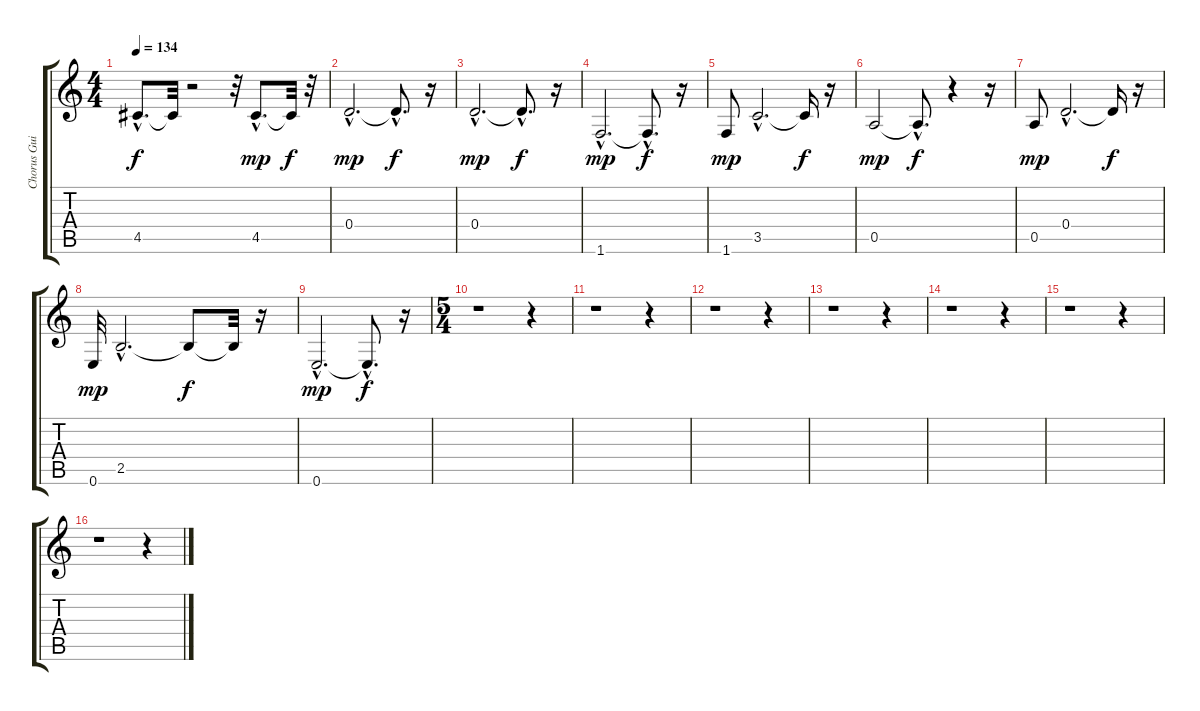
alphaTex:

\track ("Chorus Guitar 2" "Chorus Gui") {instrument electricguitarclean}
\staff {score tabs}
\tuning (E4 B3 G3 D3 A2 E2) {hide}
\ts (4 4)
\tempo 134
\clef g2
\ks c
4.5{hac t}.8{d dy f} 4.5{t}.32 r.2 r.32 4.5{hac}.8{d dy mp} 4.5{t}.32{dy f} r.32 |
0.4{hac}.2{d dy mp} 0.4{hac t}.8{d dy f} r.16 |
0.4{hac}.2{d dy mp} 0.4{hac t}.8{d dy f} r.16 |
1.6{hac}.2{d dy mp} 1.6{hac t}.8{d dy f} r.16 |
1.6.8{dy mp} 3.5{hac}.2{d} 3.5{t}.16{dy f} r.16 |
0.5.2{dy mp} 0.5{hac t}.8{d dy f} r.4 r.16 |
0.5.8{dy mp} 0.4{hac}.2{d} 0.4{t}.16{dy f} r.16 |
0.6.32{dy mp} 2.5{hac}.2{d} 2.5{t}.8{dy f} 2.5{t}.32 r.16 |
0.6{hac}.2{d dy mp} 0.6{hac t}.8{d dy f} r.16 |
\ts (5 4)
r.1 r.4 |
r.1 r.4 |
r.1 r.4 |
r.1 r.4 |
r.1 r.4 |
r.1 r.4 |
r.1 r.4
